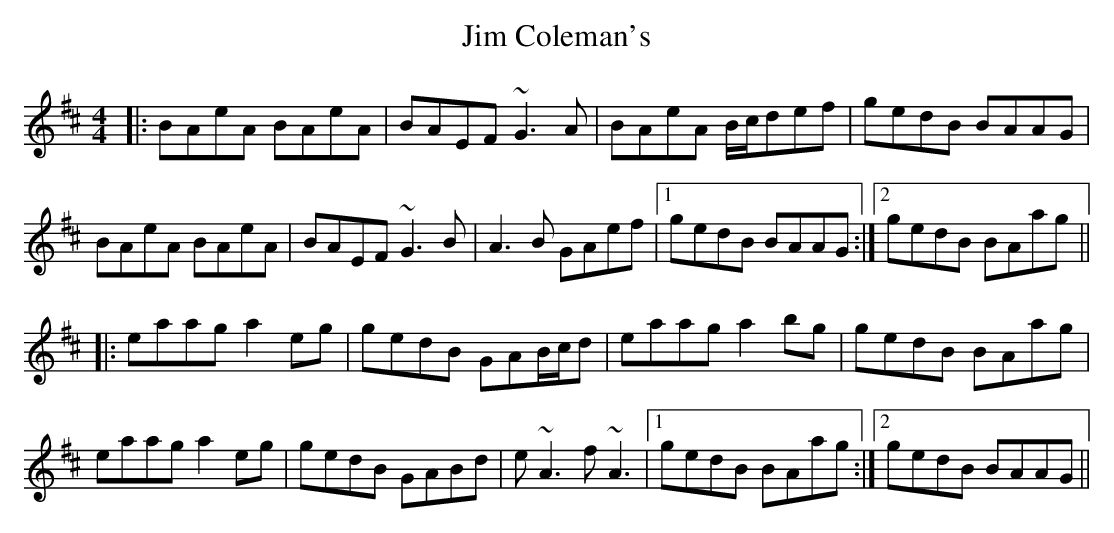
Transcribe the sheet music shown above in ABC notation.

X:1
T: Jim Coleman's
M: 4/4
L: 1/8
K: Amix
|:BAeA BAeA|BAEF ~G3A|BAeA B/c/def|gedB BAAG|
BAeA BAeA|BAEF ~G3B|A3B GAef|1 gedB BAAG:|2 gedB BAag||
|:eaag a2eg|gedB GAB/c/d|eaag a2bg|gedB BAag|
eaag a2eg|gedB GABd|e~A3 f~A3|1 gedB BAag:|2 gedB BAAG||
